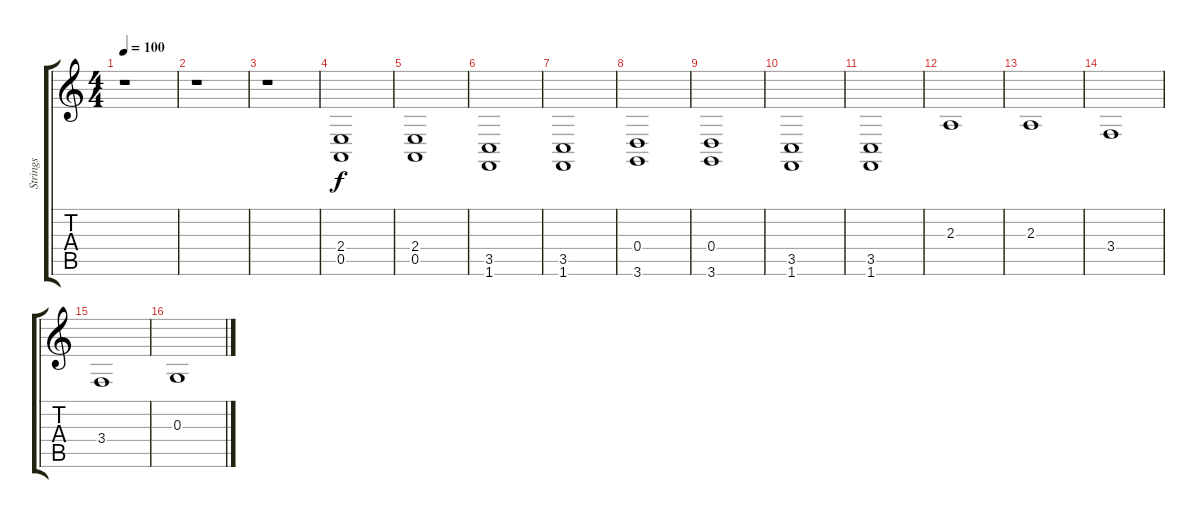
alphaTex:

\track ("Strings" "Strings") {instrument pad2warm}
\staff {score tabs}
\tuning (E4 B3 G3 D3 A2 E2) {hide}
\ts (4 4)
\tempo 100
\clef g2
\ks c
r.1{dy f} |
r.1 |
r.1 |
(2.4 0.5).1 |
(2.4 0.5).1 |
(3.5 1.6).1 |
(3.5 1.6).1 |
(0.4 3.6).1 |
(0.4 3.6).1 |
(3.5 1.6).1 |
(3.5 1.6).1 |
2.3.1{volume 8 balance 8} |
2.3.1 |
3.4.1 |
3.4.1 |
0.3.1
